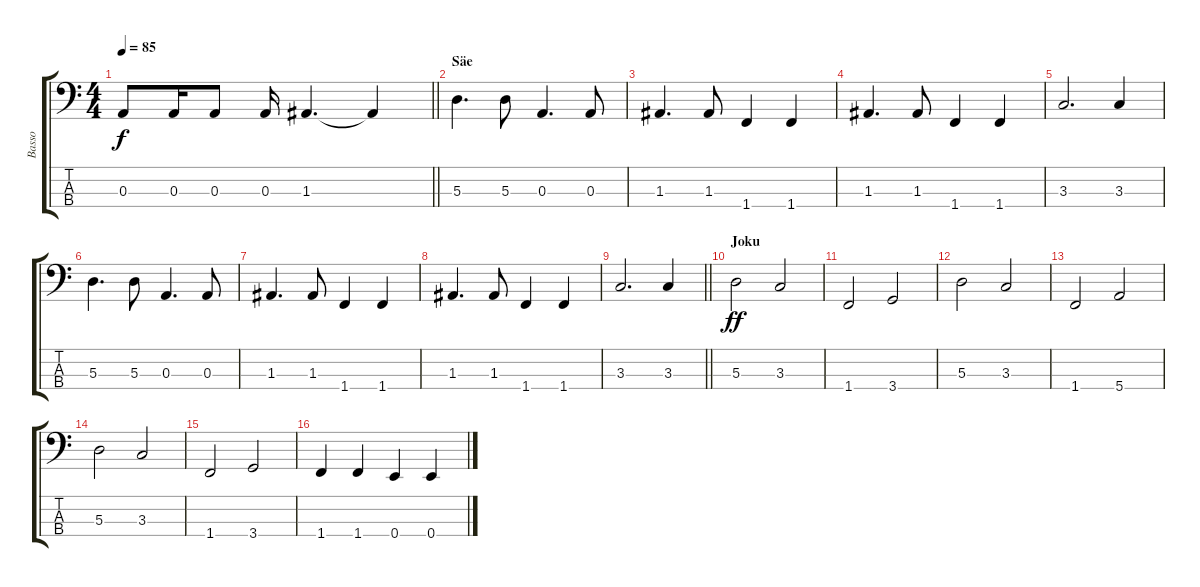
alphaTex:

\track ("Basso" "Basso") {instrument electricbassfinger}
\staff {score tabs}
\tuning (G2 D2 A1 E1) {hide}
\ts (4 4)
\tempo 85
\clef f4
\barLineRight lightlight
\ks c
0.3.8{dy f} 0.3.16 0.3.8 0.3.16 1.3.4{d} 1.3{t}.4 |
\section ("" "Säe")
5.3.4{d} 5.3.8 0.3.4{d} 0.3.8 |
1.3.4{d} 1.3.8 1.4.4 1.4.4 |
1.3.4{d} 1.3.8 1.4.4 1.4.4 |
3.3.2{d} 3.3.4 |
5.3.4{d} 5.3.8 0.3.4{d} 0.3.8 |
1.3.4{d} 1.3.8 1.4.4 1.4.4 |
1.3.4{d} 1.3.8 1.4.4 1.4.4 |
\barLineRight lightlight
3.3.2{d} 3.3.4 |
\section ("" "Joku")
5.3.2{dy ff} 3.3.2 |
1.4.2 3.4.2 |
5.3.2 3.3.2 |
1.4.2 5.4.2 |
5.3.2 3.3.2 |
1.4.2 3.4.2 |
1.4.4 1.4.4 0.4.4 0.4.4
